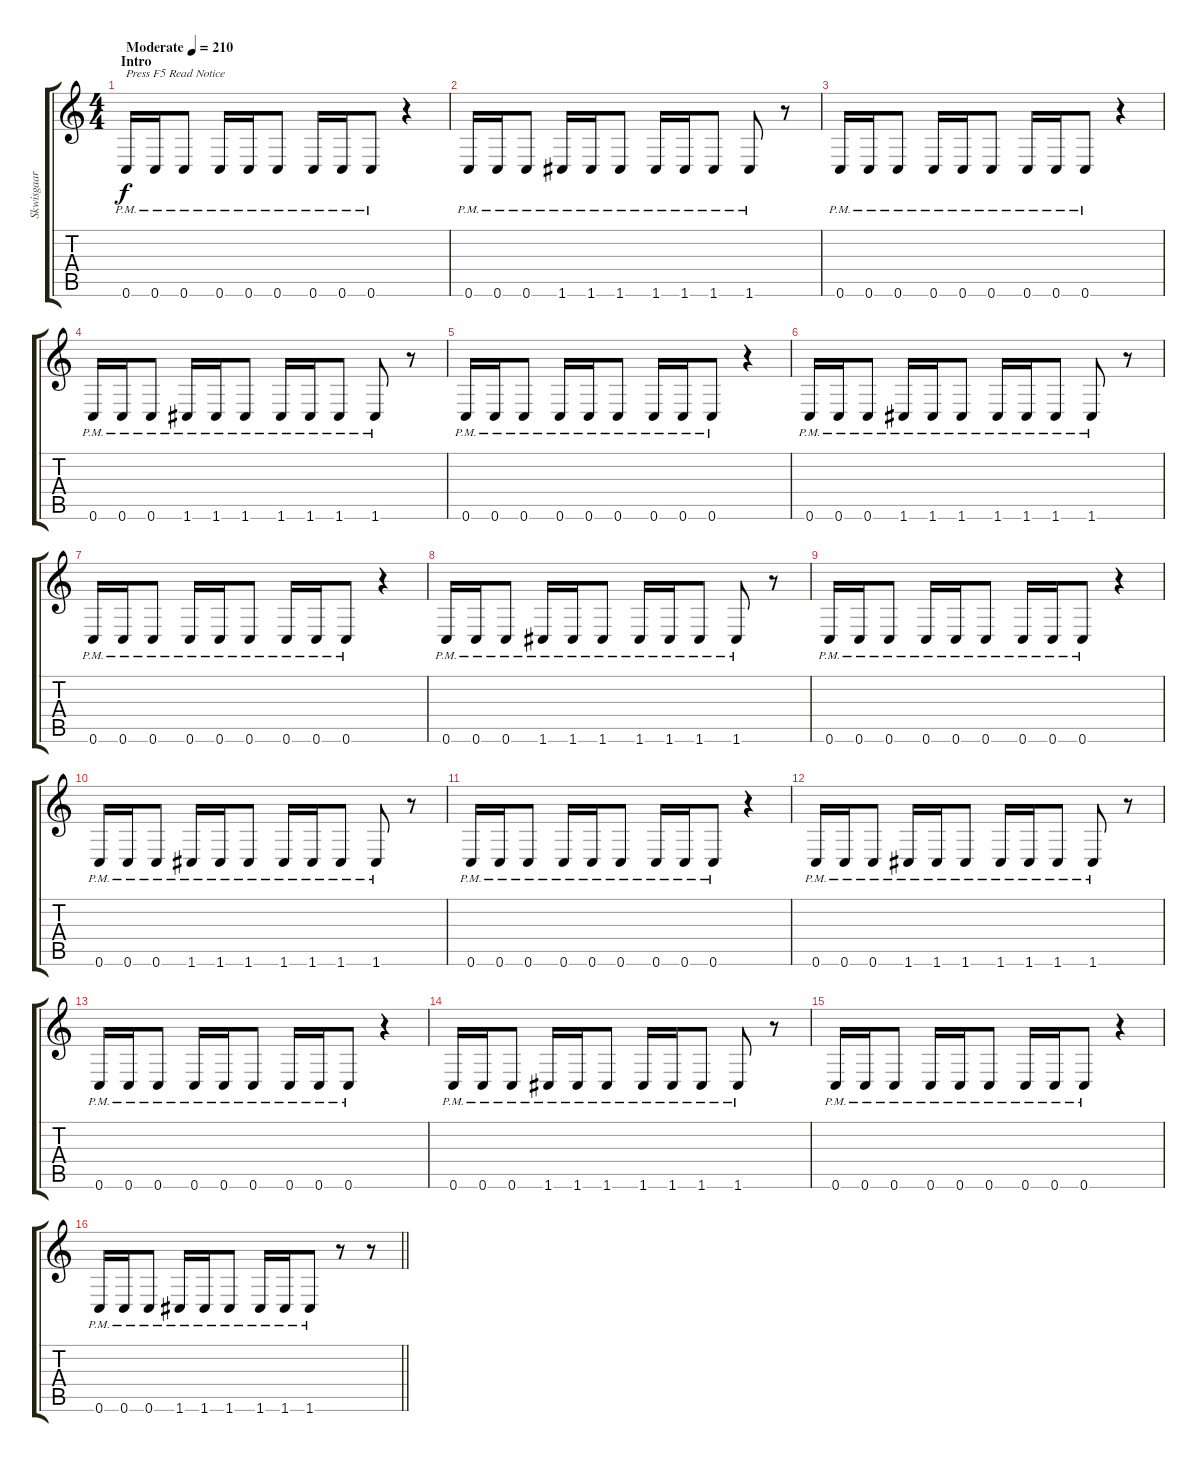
\track ("Skwisgaar Skiwgelf (Lead Guitar)" "Skwisgaar ") {instrument distortionguitar}
\staff {score tabs}
\tuning (C4 G3 Eb3 Bb2 F2 C2) {hide}
\ts (4 4)
\section ("" "Intro")
\tempo (210 "Moderate")
\clef g2
\ks c
0.6{pm}.16{txt "Press F5 Read Notice" dy f instrument distortionguitar} 0.6{pm}.16 0.6{pm}.8 0.6{pm}.16 0.6{pm}.16 0.6{pm}.8 0.6{pm}.16 0.6{pm}.16 0.6{pm}.8 r.4 |
0.6{pm}.16 0.6{pm}.16 0.6{pm}.8 1.6{pm}.16 1.6{pm}.16 1.6{pm}.8 1.6{pm}.16 1.6{pm}.16 1.6{pm}.8 1.6{pm}.8 r.8 |
0.6{pm}.16 0.6{pm}.16 0.6{pm}.8 0.6{pm}.16 0.6{pm}.16 0.6{pm}.8 0.6{pm}.16 0.6{pm}.16 0.6{pm}.8 r.4 |
0.6{pm}.16 0.6{pm}.16 0.6{pm}.8 1.6{pm}.16 1.6{pm}.16 1.6{pm}.8 1.6{pm}.16 1.6{pm}.16 1.6{pm}.8 1.6{pm}.8 r.8 |
0.6{pm}.16 0.6{pm}.16 0.6{pm}.8 0.6{pm}.16 0.6{pm}.16 0.6{pm}.8 0.6{pm}.16 0.6{pm}.16 0.6{pm}.8 r.4 |
0.6{pm}.16 0.6{pm}.16 0.6{pm}.8 1.6{pm}.16 1.6{pm}.16 1.6{pm}.8 1.6{pm}.16 1.6{pm}.16 1.6{pm}.8 1.6{pm}.8 r.8 |
0.6{pm}.16 0.6{pm}.16 0.6{pm}.8 0.6{pm}.16 0.6{pm}.16 0.6{pm}.8 0.6{pm}.16 0.6{pm}.16 0.6{pm}.8 r.4 |
0.6{pm}.16 0.6{pm}.16 0.6{pm}.8 1.6{pm}.16 1.6{pm}.16 1.6{pm}.8 1.6{pm}.16 1.6{pm}.16 1.6{pm}.8 1.6{pm}.8 r.8 |
0.6{pm}.16 0.6{pm}.16 0.6{pm}.8 0.6{pm}.16 0.6{pm}.16 0.6{pm}.8 0.6{pm}.16 0.6{pm}.16 0.6{pm}.8 r.4 |
0.6{pm}.16 0.6{pm}.16 0.6{pm}.8 1.6{pm}.16 1.6{pm}.16 1.6{pm}.8 1.6{pm}.16 1.6{pm}.16 1.6{pm}.8 1.6{pm}.8 r.8 |
0.6{pm}.16 0.6{pm}.16 0.6{pm}.8 0.6{pm}.16 0.6{pm}.16 0.6{pm}.8 0.6{pm}.16 0.6{pm}.16 0.6{pm}.8 r.4 |
0.6{pm}.16 0.6{pm}.16 0.6{pm}.8 1.6{pm}.16 1.6{pm}.16 1.6{pm}.8 1.6{pm}.16 1.6{pm}.16 1.6{pm}.8 1.6{pm}.8 r.8 |
0.6{pm}.16 0.6{pm}.16 0.6{pm}.8 0.6{pm}.16 0.6{pm}.16 0.6{pm}.8 0.6{pm}.16 0.6{pm}.16 0.6{pm}.8 r.4 |
0.6{pm}.16 0.6{pm}.16 0.6{pm}.8 1.6{pm}.16 1.6{pm}.16 1.6{pm}.8 1.6{pm}.16 1.6{pm}.16 1.6{pm}.8 1.6{pm}.8 r.8 |
0.6{pm}.16 0.6{pm}.16 0.6{pm}.8 0.6{pm}.16 0.6{pm}.16 0.6{pm}.8 0.6{pm}.16 0.6{pm}.16 0.6{pm}.8 r.4 |
\barLineRight lightlight
0.6{pm}.16 0.6{pm}.16 0.6{pm}.8 1.6{pm}.16 1.6{pm}.16 1.6{pm}.8 1.6{pm}.16 1.6{pm}.16 1.6{pm}.8 r.8 r.8
